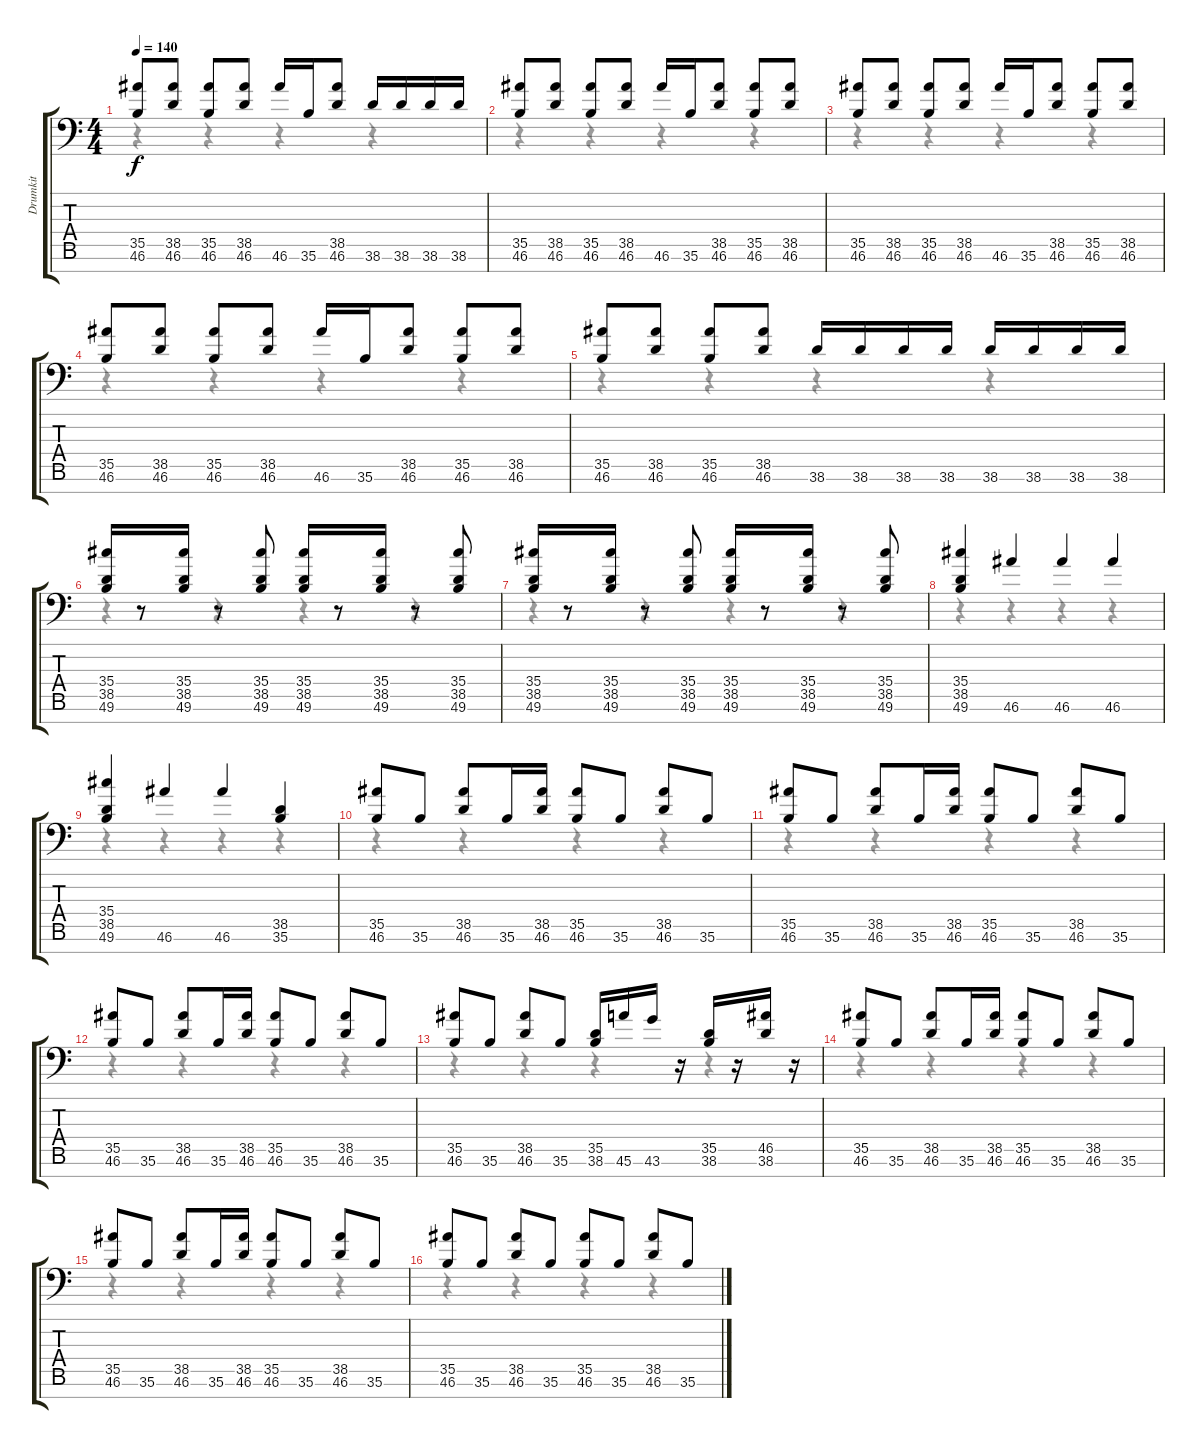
\track ("Drumkit" "Drumkit") {instrument acousticgrandpiano}
\staff {score tabs}
\tuning (C-1 C-1 C-1 C-1 C-1 C-1 C-1) {hide}
\voice
\ts (4 4)
\tempo 140
\clef f4
\ks c
(35.5 46.6).8{dy f} (38.5 46.6).8 (35.5 46.6).8 (38.5 46.6).8 46.6.16 35.6.16 (38.5 46.6).8 38.6.16 38.6.16 38.6.16 38.6.16 |
(35.5 46.6).8 (38.5 46.6).8 (35.5 46.6).8 (38.5 46.6).8 46.6.16 35.6.16 (38.5 46.6).8 (35.5 46.6).8 (38.5 46.6).8 |
(35.5 46.6).8 (38.5 46.6).8 (35.5 46.6).8 (38.5 46.6).8 46.6.16 35.6.16 (38.5 46.6).8 (35.5 46.6).8 (38.5 46.6).8 |
(35.5 46.6).8 (38.5 46.6).8 (35.5 46.6).8 (38.5 46.6).8 46.6.16 35.6.16 (38.5 46.6).8 (35.5 46.6).8 (38.5 46.6).8 |
(35.5 46.6).8 (38.5 46.6).8 (35.5 46.6).8 (38.5 46.6).8 38.6.16 38.6.16 38.6.16 38.6.16 38.6.16 38.6.16 38.6.16 38.6.16 |
(35.4 38.5 49.6).16 r.8 (35.4 38.5 49.6).16 r.8 (35.4 38.5 49.6).8 (35.4 38.5 49.6).16 r.8 (35.4 38.5 49.6).16 r.8 (35.4 38.5 49.6).8 |
(35.4 38.5 49.6).16 r.8 (35.4 38.5 49.6).16 r.8 (35.4 38.5 49.6).8 (35.4 38.5 49.6).16 r.8 (35.4 38.5 49.6).16 r.8 (35.4 38.5 49.6).8 |
(35.4 38.5 49.6).4 46.6.4 46.6.4 46.6.4 |
(35.4 38.5 49.6).4 46.6.4 46.6.4 (38.5 35.6).4 |
(35.5 46.6).8 35.6.8 (38.5 46.6).8 35.6.16 (38.5 46.6).16 (35.5 46.6).8 35.6.8 (38.5 46.6).8 35.6.8 |
(35.5 46.6).8 35.6.8 (38.5 46.6).8 35.6.16 (38.5 46.6).16 (35.5 46.6).8 35.6.8 (38.5 46.6).8 35.6.8 |
(35.5 46.6).8 35.6.8 (38.5 46.6).8 35.6.16 (38.5 46.6).16 (35.5 46.6).8 35.6.8 (38.5 46.6).8 35.6.8 |
(35.5 46.6).8 35.6.8 (38.5 46.6).8 35.6.8 (35.5 38.6).16 45.6.16 43.6.16 r.16 (35.5 38.6).16 r.16 (46.5 38.6).16 r.16 |
(35.5 46.6).8 35.6.8 (38.5 46.6).8 35.6.16 (38.5 46.6).16 (35.5 46.6).8 35.6.8 (38.5 46.6).8 35.6.8 |
(35.5 46.6).8 35.6.8 (38.5 46.6).8 35.6.16 (38.5 46.6).16 (35.5 46.6).8 35.6.8 (38.5 46.6).8 35.6.8 |
(35.5 46.6).8 35.6.8 (38.5 46.6).8 35.6.8 (35.5 46.6).8 35.6.8 (38.5 46.6).8 35.6.8
\voice
\clef f4
\ottava regular
\simile none
\ks c
r.4{dy f} r.4 r.4 r.4 |
r.4 r.4 r.4 r.4 |
r.4 r.4 r.4 r.4 |
r.4 r.4 r.4 r.4 |
r.4 r.4 r.4 r.4 |
r.4 r.4 r.4 r.4 |
r.4 r.4 r.4 r.4 |
r.4 r.4 r.4 r.4 |
r.4 r.4 r.4 r.4 |
r.4 r.4 r.4 r.4 |
r.4 r.4 r.4 r.4 |
r.4 r.4 r.4 r.4 |
r.4 r.4 r.4 r.4 |
r.4 r.4 r.4 r.4 |
r.4 r.4 r.4 r.4 |
r.4 r.4 r.4 r.4
